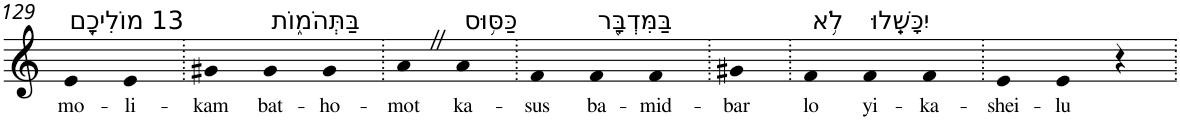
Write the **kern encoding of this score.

**kern	**text
*part1	*part1
*staff1	*staff1
*I"Piano	*
*I'Pno	*
!!LO:PB:g=z
*clefG2	*
*k[]	*
=129	=129
!LO:TX:a:t=13 מוֹלִיכָ֖ם	!
!	!LO:LY:b
4e	mo-
!	!LO:LY:b
4e	-li-
=130.	=130.
!	!LO:LY:b
4g#X	-kam
!LO:TX:a:t=בַּתְּהֹמ֑וֹת	!
!	!LO:LY:b
4g#	bat-
!	!LO:LY:b
4g#	-ho-
=131.	=131.
!	!LO:LY:b
4aZ	-mot
!LO:TX:a:t=כַּסּ֥וּס	!
!	!LO:LY:b
4a	ka-
=132.	=132.
!	!LO:LY:b
4f	-sus
!LO:TX:a:t=בַּמִּדְבָּ֖ר	!
!	!LO:LY:b
4f	ba-
!	!LO:LY:b
4f	-mid-
=133.	=133.
!	!LO:LY:b
4g#X	-bar
=134.	=134.
!LO:TX:a:t=לֹ֥א	!
!	!LO:LY:b
4f	lo
!LO:TX:a:t=יִכָּשֵֽׁלוּ	!
!	!LO:LY:b
4f	yi-
!	!LO:LY:b
4f	-ka-
=135.	=135.
!	!LO:LY:b
4e	-shei-
!	!LO:LY:b
4e	-lu
4r	.
=.	=.
*-	*-
